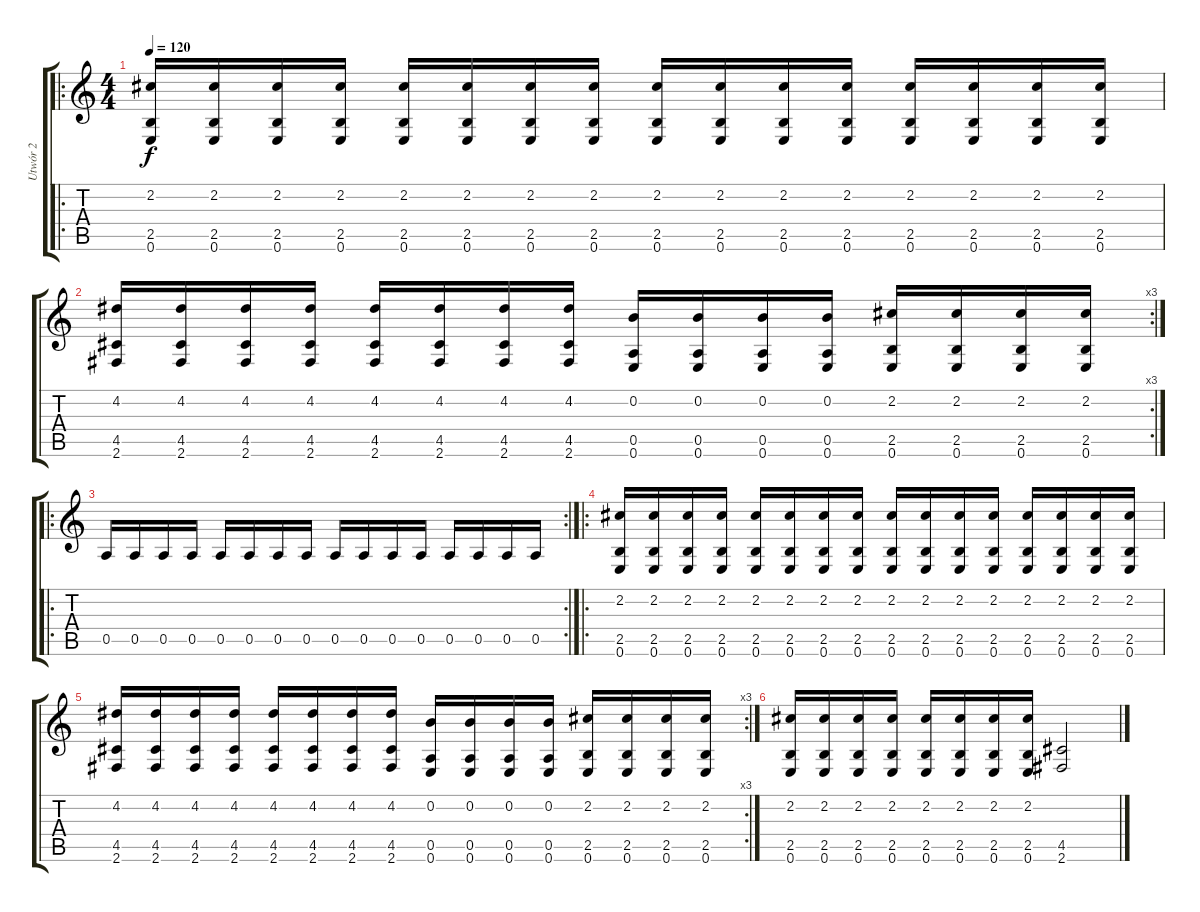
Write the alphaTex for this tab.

\track ("Utwór 2" "Utwór 2") {instrument distortionguitar}
\staff {score tabs}
\tuning (E4 B3 G3 D3 A2 E2) {hide}
\ro
\ts (4 4)
\tempo 120
\clef g2
\ks c
(2.2 2.5 0.6).16{dy f instrument distortionguitar} (2.2 2.5 0.6).16 (2.2 2.5 0.6).16 (2.2 2.5 0.6).16 (2.2 2.5 0.6).16 (2.2 2.5 0.6).16 (2.2 2.5 0.6).16 (2.2 2.5 0.6).16 (2.2 2.5 0.6).16 (2.2 2.5 0.6).16 (2.2 2.5 0.6).16 (2.2 2.5 0.6).16 (2.2 2.5 0.6).16 (2.2 2.5 0.6).16 (2.2 2.5 0.6).16 (2.2 2.5 0.6).16 |
\rc 3
(4.2 4.5 2.6).16 (4.2 4.5 2.6).16 (4.2 4.5 2.6).16 (4.2 4.5 2.6).16 (4.2 4.5 2.6).16 (4.2 4.5 2.6).16 (4.2 4.5 2.6).16 (4.2 4.5 2.6).16 (0.2 0.5 0.6).16 (0.2 0.5 0.6).16 (0.2 0.5 0.6).16 (0.2 0.5 0.6).16 (2.2 2.5 0.6).16 (2.2 2.5 0.6).16 (2.2 2.5 0.6).16 (2.2 2.5 0.6).16 |
\ro
\rc 2
0.5.16 0.5.16 0.5.16 0.5.16 0.5.16 0.5.16 0.5.16 0.5.16 0.5.16 0.5.16 0.5.16 0.5.16 0.5.16 0.5.16 0.5.16 0.5.16 |
\ro
(2.2 2.5 0.6).16 (2.2 2.5 0.6).16 (2.2 2.5 0.6).16 (2.2 2.5 0.6).16 (2.2 2.5 0.6).16 (2.2 2.5 0.6).16 (2.2 2.5 0.6).16 (2.2 2.5 0.6).16 (2.2 2.5 0.6).16 (2.2 2.5 0.6).16 (2.2 2.5 0.6).16 (2.2 2.5 0.6).16 (2.2 2.5 0.6).16 (2.2 2.5 0.6).16 (2.2 2.5 0.6).16 (2.2 2.5 0.6).16 |
\rc 3
(4.2 4.5 2.6).16 (4.2 4.5 2.6).16 (4.2 4.5 2.6).16 (4.2 4.5 2.6).16 (4.2 4.5 2.6).16 (4.2 4.5 2.6).16 (4.2 4.5 2.6).16 (4.2 4.5 2.6).16 (0.2 0.5 0.6).16 (0.2 0.5 0.6).16 (0.2 0.5 0.6).16 (0.2 0.5 0.6).16 (2.2 2.5 0.6).16 (2.2 2.5 0.6).16 (2.2 2.5 0.6).16 (2.2 2.5 0.6).16 |
(2.2 2.5 0.6).16 (2.2 2.5 0.6).16 (2.2 2.5 0.6).16 (2.2 2.5 0.6).16 (2.2 2.5 0.6).16 (2.2 2.5 0.6).16 (2.2 2.5 0.6).16 (2.2 2.5 0.6).16 (4.5 2.6).2
